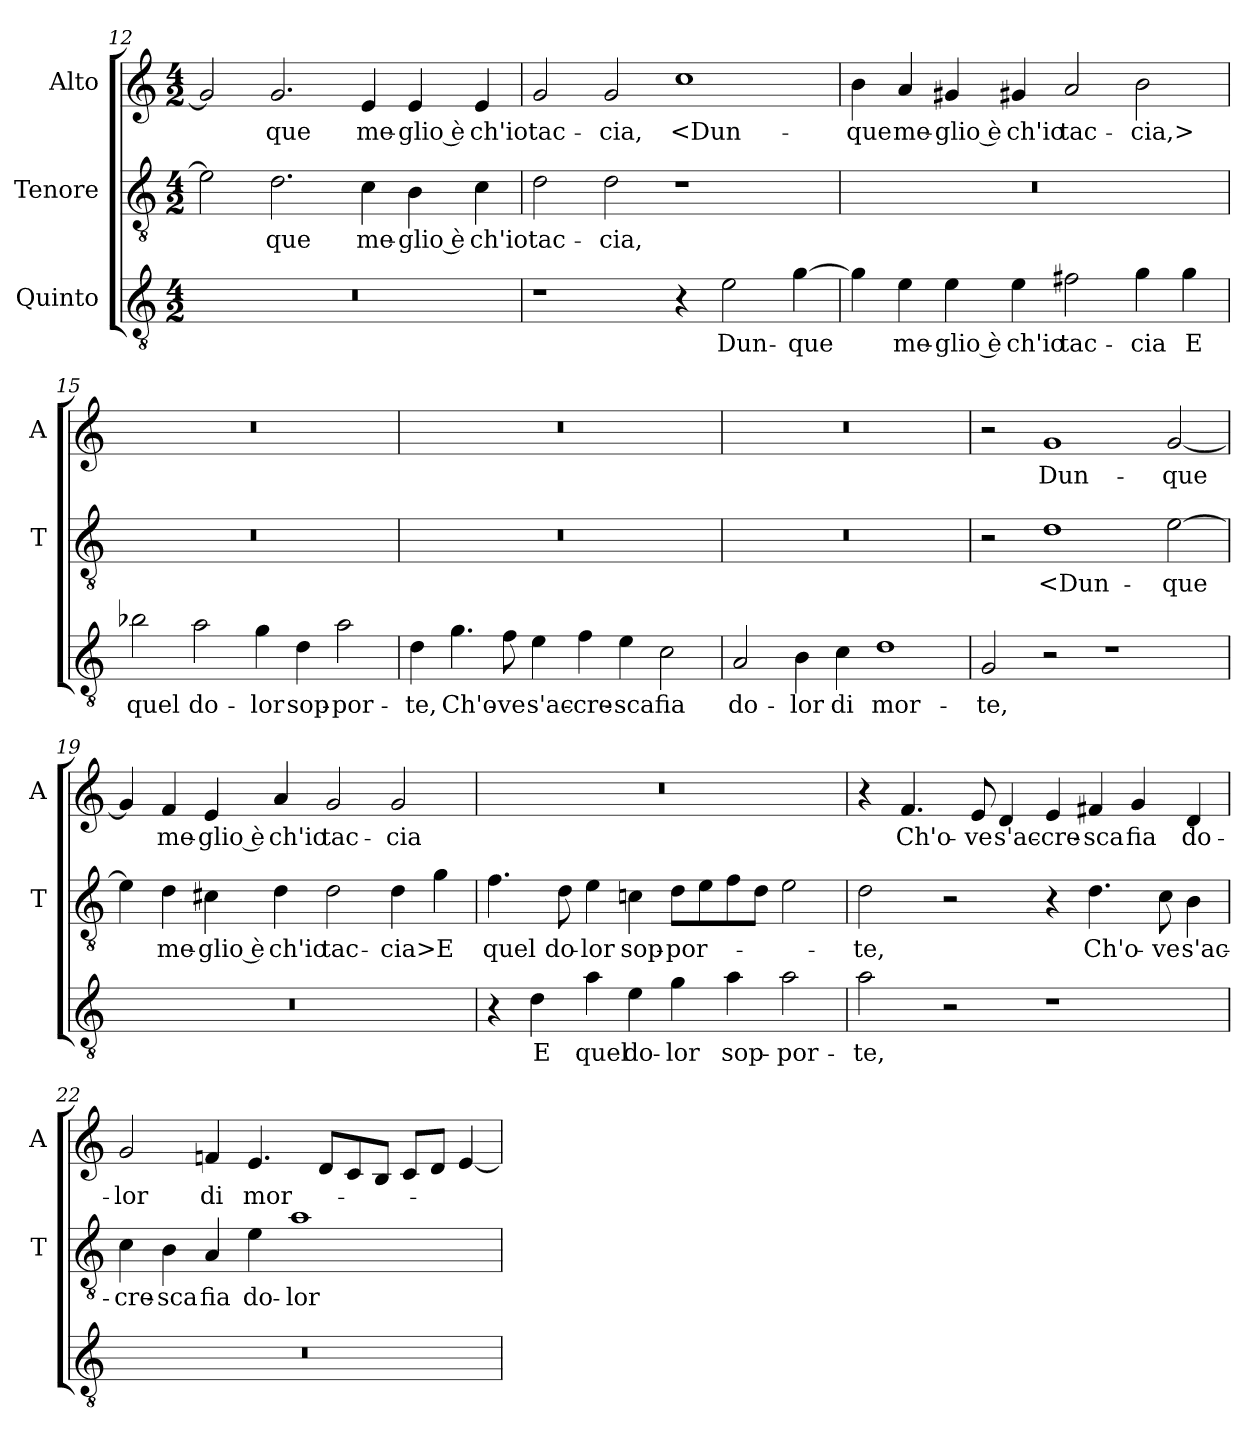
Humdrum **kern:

**kern	**text	**kern	**text	**kern	**text
*part3	*part3	*part2	*part2	*part1	*part1
*staff3	*staff3	*staff2	*staff2	*staff1	*staff1
*I"Quinto	*	*I"Tenore	*	*I"Alto	*
*	*	*I'T	*	*I'A	*
*clefGv2	*	*clefGv2	*	*clefG2	*
*k[]	*	*k[]	*	*k[]	*
*C:	*	*C:	*	*C:	*
*M4/2	*	*M4/2	*	*M4/2	*
=12	=12	=12	=12	=12	=12
0r	.	2e]	.	2g]	.
.	.	2.d	-que	2.g	-que
.	.	4c	me-	4e	me-
.	.	4B	-glio è	4e	-glio è
.	.	4c	ch'io	4e	ch'io
=13	=13	=13	=13	=13	=13
1r	.	2d	tac-	2g	tac-
.	.	2d	-cia,	2g	-cia,
4r	.	1r	.	1cc	<Dun-
2e	Dun-	.	.	.	.
[4g	-que	.	.	.	.
=14	=14	=14	=14	=14	=14
4g]	.	0r	.	4b	-que
4e	me-	.	.	4a	me-
4e	-glio è	.	.	4g#X	-glio è
4e	ch'io	.	.	4g#X	ch'io
2f#X	tac-	.	.	2a	tac-
4g	-cia	.	.	2b	-cia,>
4g	E	.	.	.	.
=15	=15	=15	=15	=15	=15
2b-X	quel	0r	.	0r	.
2a	do-	.	.	.	.
4g	-lor	.	.	.	.
4d	sop-	.	.	.	.
2a	-por-	.	.	.	.
=16	=16	=16	=16	=16	=16
4d	-te,	0r	.	0r	.
4.g	Ch'o-	.	.	.	.
8f	-ve	.	.	.	.
4e	s'ac-	.	.	.	.
4f	-cre-	.	.	.	.
4e	-sca	.	.	.	.
2c	fia	.	.	.	.
=17	=17	=17	=17	=17	=17
2A	do-	0r	.	0r	.
4B	-lor	.	.	.	.
4c	di	.	.	.	.
1d	mor-	.	.	.	.
=18	=18	=18	=18	=18	=18
2G	-te,	2r	.	2r	.
2r	.	1d	<Dun-	1g	Dun-
1r	.	.	.	.	.
.	.	[2e	-que	[2g	-que
=19	=19	=19	=19	=19	=19
0r	.	4e]	.	4g]	.
.	.	4d	me-	4f	me-
.	.	4c#X	-glio è	4e	-glio è
.	.	4d	ch'io	4a	ch'io
.	.	2d	tac-	2g	tac-
.	.	4d	-cia>	2g	-cia
.	.	4g	E	.	.
=20	=20	=20	=20	=20	=20
4r	.	4.f	quel	0r	.
4d	E	.	.	.	.
.	.	8d	do-	.	.
4a	quel	4e	-lor	.	.
4e	do-	4cn	sop-	.	.
4g	-lor	8dL	-por-	.	.
.	.	8e	.	.	.
4a	sop-	8f	.	.	.
.	.	8dJ	.	.	.
2a	-por-	2e	.	.	.
=21	=21	=21	=21	=21	=21
2a	-te,	2d	-te,	4r	.
.	.	.	.	4.f	Ch'o-
2r	.	2r	.	.	.
.	.	.	.	8e	-ve
.	.	.	.	4d	s'ac-
1r	.	4r	.	4e	-cre-
.	.	4.d	Ch'o-	4f#X	-sca
.	.	.	.	4g	fia
.	.	8c	-ve	.	.
.	.	4B	s'ac-	4d	do-
=22	=22	=22	=22	=22	=22
0r	.	4c	-cre-	2g	-lor
.	.	4B	-sca	.	.
.	.	4A	fia	4fn	di
.	.	4e	do-	4.e	mor-
.	.	1a	-lor	.	.
.	.	.	.	8dL	.
.	.	.	.	8c	.
.	.	.	.	8BJ	.
.	.	.	.	8cL	.
.	.	.	.	8dJ	.
.	.	.	.	[4e	.
=	=	=	=	=	=
*-	*-	*-	*-	*-	*-
